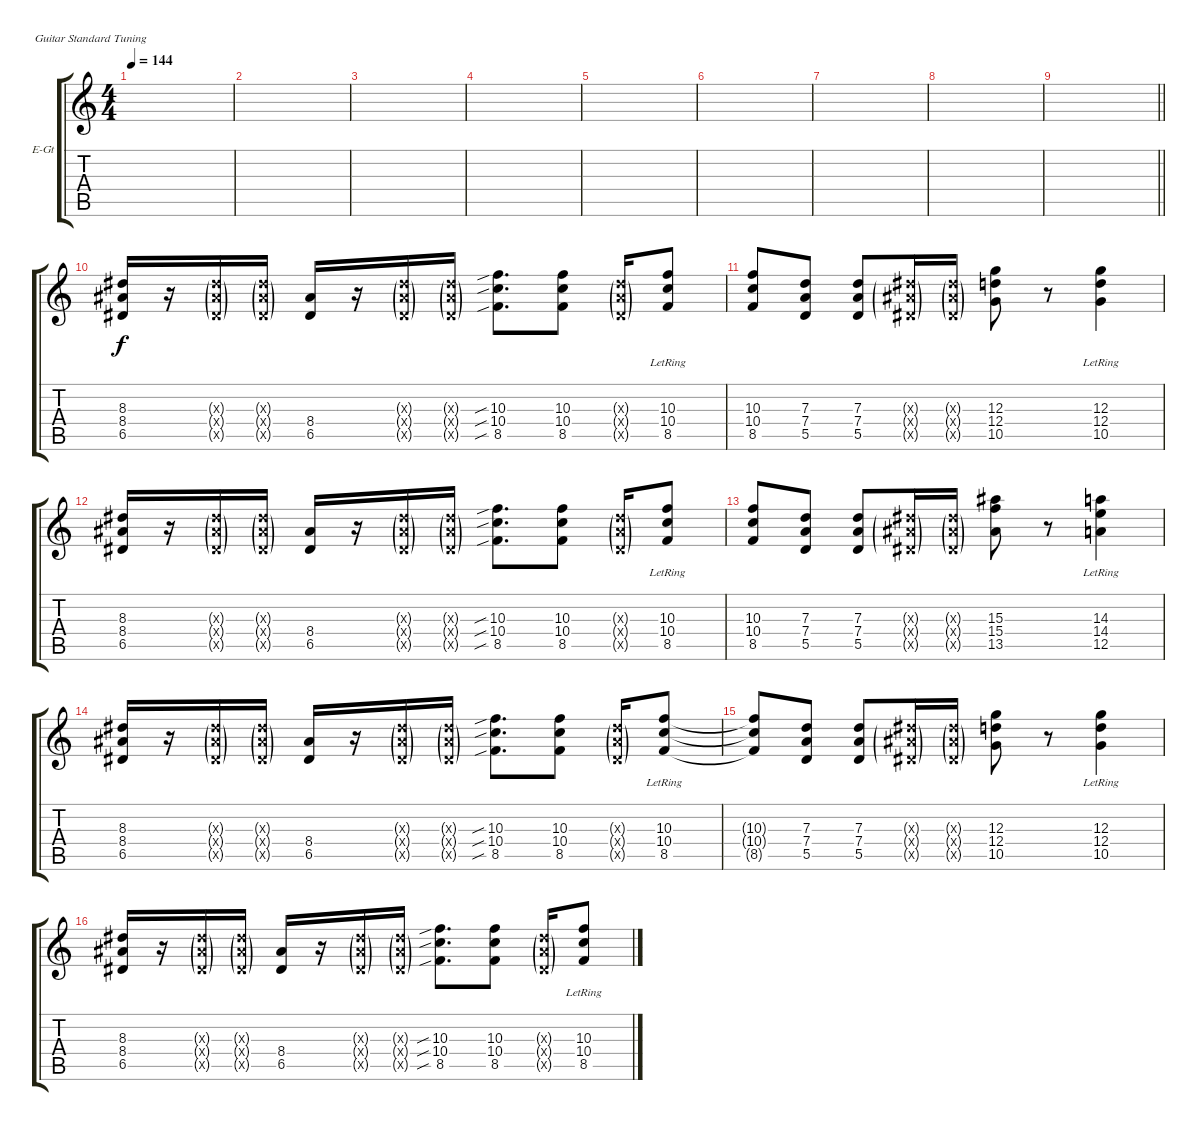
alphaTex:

\bracketExtendMode groupsimilarinstruments
\firstSystemTrackNameOrientation horizontal
\otherSystemsTrackNameOrientation horizontal
\track ("Left" "E-Gt") {instrument distortionguitar}
\staff {score tabs}
\tuning (E4 B3 G3 D3 A2 E2)
\ts (4 4)
\tempo 144
\clef g2
\ks c
|
|
|
|
|
|
|
|
\barLineRight lightlight
|
(6.5 8.4 8.3).16 r.16 (6.5{g x} 8.4{g x} 8.3{g x}).16 (6.5{g x} 8.4{g x} 8.3{g x}).16 (6.5 8.4).16 r.16 (6.5{g x} 8.4{g x} 8.3{g x}).16 (6.5{g x} 8.4{g x} 8.3{g x}).16 (8.5{sib} 10.4{sib} 10.3{sib}).8{d} (8.5 10.4 10.3).8 (6.5{g x} 8.4{g x} 8.3{g x}).16 (8.5{lr} 10.4{lr} 10.3{lr}).8 |
(8.5 10.4 10.3).8 (5.5 7.4 7.3).8 (5.5 7.4 7.3).8 (6.5{g x} 8.4{g x} 8.3{g x}).16 (6.5{g x} 8.4{g x} 8.3{g x}).16 (10.5 12.4 12.3).8 r.8 (10.5{lr} 12.4{lr} 12.3{lr}).4 |
(6.5 8.4 8.3).16 r.16 (6.5{g x} 8.4{g x} 8.3{g x}).16 (6.5{g x} 8.4{g x} 8.3{g x}).16 (6.5 8.4).16 r.16 (6.5{g x} 8.4{g x} 8.3{g x}).16 (6.5{g x} 8.4{g x} 8.3{g x}).16 (8.5{sib} 10.4{sib} 10.3{sib}).8{d} (8.5 10.4 10.3).8 (6.5{g x} 8.4{g x} 8.3{g x}).16 (8.5{lr} 10.4{lr} 10.3{lr}).8 |
(8.5 10.4 10.3).8 (5.5 7.4 7.3).8 (5.5 7.4 7.3).8 (6.5{g x} 8.4{g x} 8.3{g x}).16 (6.5{g x} 8.4{g x} 8.3{g x}).16 (13.5 15.4 15.3).8 r.8 (12.5{lr} 14.4{lr} 14.3{lr}).4 |
(6.5 8.4 8.3).16 r.16 (6.5{g x} 8.4{g x} 8.3{g x}).16 (6.5{g x} 8.4{g x} 8.3{g x}).16 (6.5 8.4).16 r.16 (6.5{g x} 8.4{g x} 8.3{g x}).16 (6.5{g x} 8.4{g x} 8.3{g x}).16 (8.5{sib} 10.4{sib} 10.3{sib}).8{d} (8.5 10.4 10.3).8 (6.5{g x} 8.4{g x} 8.3{g x}).16 (8.5{lr} 10.4{lr} 10.3{lr}).8 |
(8.5{t} 10.4{t} 10.3{t}).8 (5.5 7.4 7.3).8 (5.5 7.4 7.3).8 (6.5{g x} 8.4{g x} 8.3{g x}).16 (6.5{g x} 8.4{g x} 8.3{g x}).16 (10.5 12.4 12.3).8 r.8 (10.5{lr} 12.4{lr} 12.3{lr}).4 |
(6.5 8.4 8.3).16 r.16 (6.5{g x} 8.4{g x} 8.3{g x}).16 (6.5{g x} 8.4{g x} 8.3{g x}).16 (6.5 8.4).16 r.16 (6.5{g x} 8.4{g x} 8.3{g x}).16 (6.5{g x} 8.4{g x} 8.3{g x}).16 (8.5{sib} 10.4{sib} 10.3{sib}).8{d} (8.5 10.4 10.3).8 (6.5{g x} 8.4{g x} 8.3{g x}).16 (8.5{lr} 10.4{lr} 10.3{lr}).8
